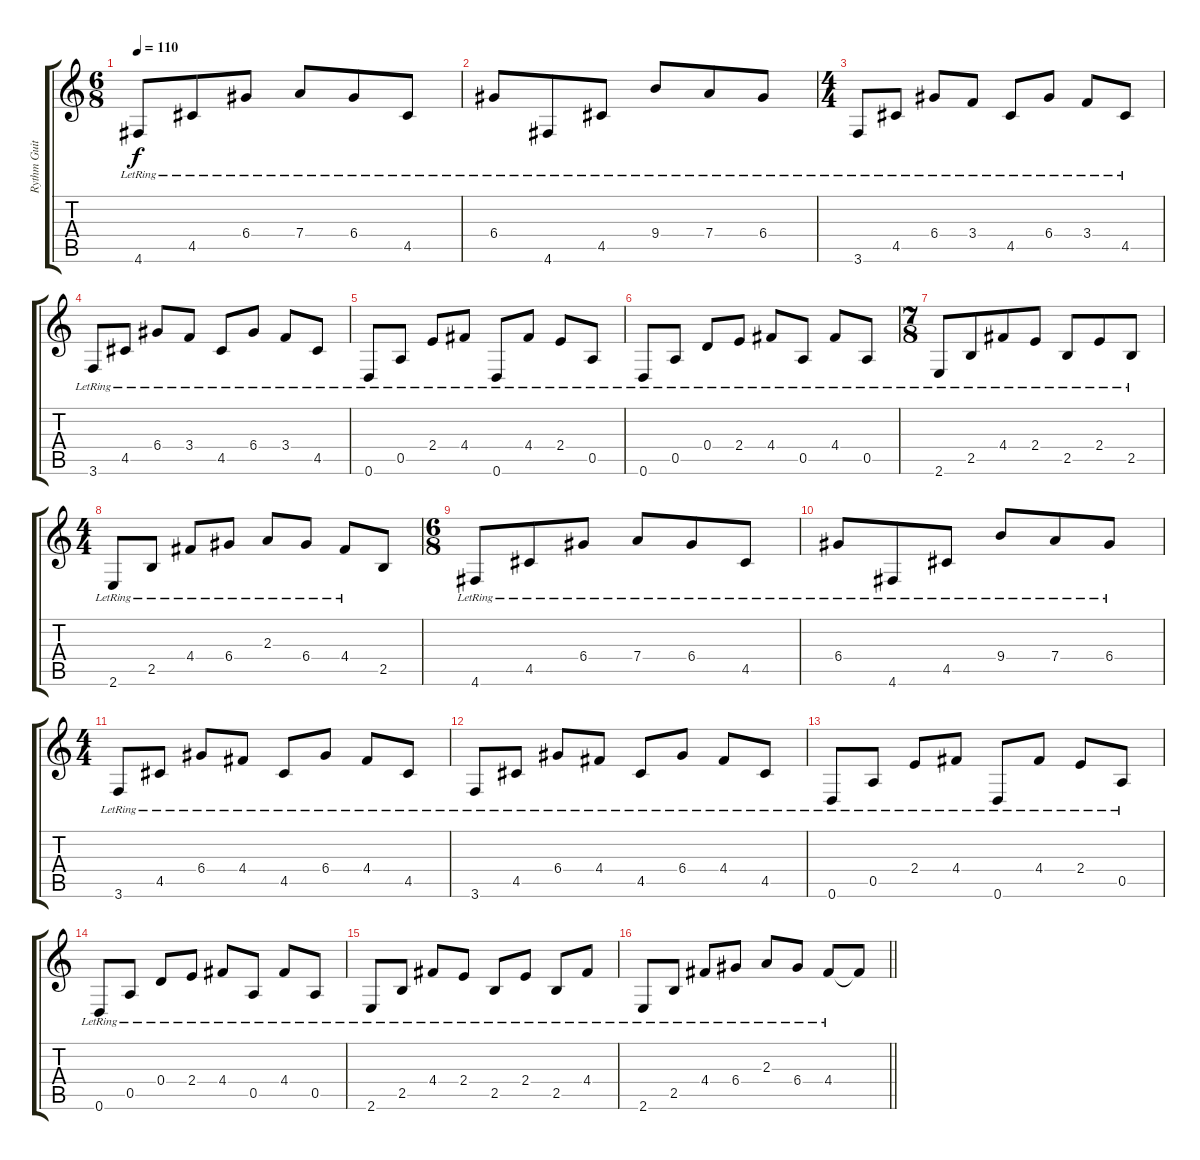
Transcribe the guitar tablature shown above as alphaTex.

\track ("Rythm Guitar" "Rythm Guit") {instrument distortionguitar}
\staff {score tabs}
\tuning (E4 B3 G3 D3 A2 D2) {hide}
\ts (6 8)
\tempo 110
\clef g2
\ks c
4.6{lr}.8{dy f volume 13 balance 8 instrument acousticguitarsteel} 4.5{lr}.8 6.4{lr}.8 7.4{lr}.8 6.4{lr}.8 4.5{lr}.8 |
6.4{lr}.8 4.6{lr}.8 4.5{lr}.8 9.4{lr}.8 7.4{lr}.8 6.4{lr}.8 |
\ts (4 4)
3.6{lr}.8 4.5{lr}.8 6.4{lr}.8 3.4{lr}.8 4.5{lr}.8 6.4{lr}.8 3.4{lr}.8 4.5{lr}.8 |
3.6{lr}.8 4.5{lr}.8 6.4{lr}.8 3.4{lr}.8 4.5{lr}.8 6.4{lr}.8 3.4{lr}.8 4.5{lr}.8 |
0.6{lr}.8 0.5{lr}.8 2.4{lr}.8 4.4{lr}.8 0.6{lr}.8 4.4{lr}.8 2.4{lr}.8 0.5{lr}.8 |
0.6{lr}.8 0.5{lr}.8 0.4{lr}.8 2.4{lr}.8 4.4{lr}.8 0.5{lr}.8 4.4{lr}.8 0.5{lr}.8 |
\ts (7 8)
2.6{lr}.8 2.5{lr}.8 4.4{lr}.8 2.4{lr}.8 2.5{lr}.8 2.4{lr}.8 2.5{lr}.8 |
\ts (4 4)
2.6{lr}.8 2.5{lr}.8 4.4{lr}.8 6.4{lr}.8 2.3{lr}.8 6.4{lr}.8 4.4{lr}.8 2.5.8 |
\ts (6 8)
4.6{lr}.8{instrument acousticguitarsteel} 4.5{lr}.8 6.4{lr}.8 7.4{lr}.8 6.4{lr}.8 4.5{lr}.8 |
6.4{lr}.8 4.6{lr}.8 4.5{lr}.8 9.4{lr}.8 7.4{lr}.8 6.4{lr}.8 |
\ts (4 4)
3.6{lr}.8 4.5{lr}.8 6.4{lr}.8 4.4{lr}.8 4.5{lr}.8 6.4{lr}.8 4.4{lr}.8 4.5{lr}.8 |
3.6{lr}.8 4.5{lr}.8 6.4{lr}.8 4.4{lr}.8 4.5{lr}.8 6.4{lr}.8 4.4{lr}.8 4.5{lr}.8 |
0.6{lr}.8 0.5{lr}.8 2.4{lr}.8 4.4{lr}.8 0.6{lr}.8 4.4{lr}.8 2.4{lr}.8 0.5{lr}.8 |
0.6{lr}.8 0.5{lr}.8 0.4{lr}.8 2.4{lr}.8 4.4{lr}.8 0.5{lr}.8 4.4{lr}.8 0.5{lr}.8 |
2.6{lr}.8 2.5{lr}.8 4.4{lr}.8 2.4{lr}.8 2.5{lr}.8 2.4{lr}.8 2.5{lr}.8 4.4{lr}.8 |
\barLineRight lightlight
2.6{lr}.8 2.5{lr}.8 4.4{lr}.8 6.4{lr}.8 2.3{lr}.8 6.4{lr}.8 4.4{lr}.8 4.4{t}.8
